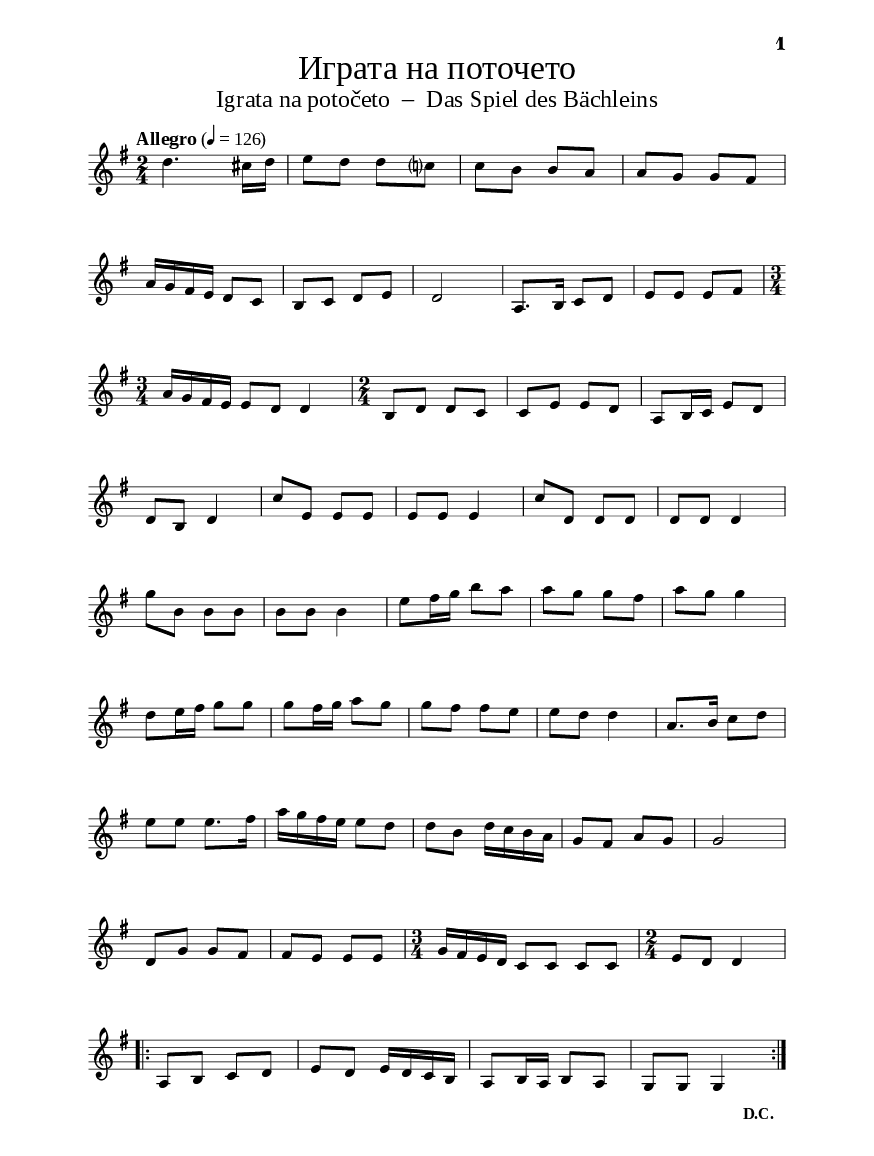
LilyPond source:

\version "2.24.4"

% include paper part and global functions
\include "include/globals.ily"

\bookpart {
  \label #'ref172
  \tocItem \markup "Играта на поточето – Igrata na potočeto"
  \paper {
  print-all-headers = ##t
  print-page-number = ##t
  print-first-page-number = ##t


  % put page numbers on the top and change the font style.
  oddHeaderMarkup = \markup
  \fill-line {
    ""
    \unless \on-first-page-of-part \fromproperty #'header:instrument
    \if \should-print-page-number \abs-fontsize #7 { \number \fromproperty #'page:page-number-string }
  }
  %% evenHeaderMarkup would inherit the value of
  %% oddHeaderMarkup if it were not defined here
  evenHeaderMarkup = \markup
  \fill-line {
    \if \should-print-page-number \abs-fontsize #7 { \number \fromproperty #'page:page-number-string }
    \unless \on-first-page-of-part \fromproperty #'header:instrument
    ""
  }

  oddFooterMarkup = \markup ""

  evenFooterMarkup = ""
  left-margin = 1.5\cm
  right-margin = 1.5\cm
  top-margin = 1\cm
  bottom-margin = 1.2\cm
  ragged-bottom = ##t % do not spread the staves to fill the whole vertical space
  top-markup-spacing.basic-distance = 0\mm % margin between page number and system for the first page
  top-system-spacing.basic-distance = 10\mm % margin between page number and system for the other pages

  % change distance between staves
  system-system-spacing =
  #'((basic-distance . 15.5)
     (minimum-distance . 6)
     (padding . 1)
     (stretchability . 12))
}

\header {
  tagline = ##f
}

  \score {
    \include "include/score-layout.ily"

    \new Voice \absolute {
      \clef treble
      \key g \major
      \time 2/4
      \tempoFunc "Allegro" 4 "126"
      %\autoBeamOff
      d''4. cis''16 d''16 | % 2
      e''8 d''8 d''8 c''?8 | % 3
      c''8 b'8 b'8 a'8 | % 4
      a'8 g'8 g'8 fis'8 \break | % 5
      a'16 g'16 fis'16 e'16 d'8 c'8 | % 6
      b8 c'8 d'8 e'8 | % 7
      d'2 | % 8
      a8. b16 c'8 d'8 | % 9
      e'8 e'8 e'8 fis'8 \break

      \time 3/4  a'16 g'16 fis'16 e'16 e'8 d'8 d'4 | % 11
      \time 2/4  b8 d'8 d'8 c'8 | % 12
      c'8 e'8 e'8 d'8 | % 13
      a8 b16 c'16 e'8 d'8 \break | % 14
      d'8 b8 d'4 | % 15
      c''8 e'8 e'8 e'8 | % 16
      e'8 e'8 e'4 | % 17
      c''8 d'8 d'8 d'8 | % 18
      d'8 d'8 d'4 \break | % 19
      g''8 b'8 b'8 b'8 |
      b'8 b'8 b'4 | % 21
      e''8 fis''16 g''16 b''8 a''8 | % 22
      a''8 g''8 g''8 fis''8 | % 23
      a''8 g''8 g''4 \break | % 24
      d''8 e''16 fis''16 g''8 g''8 | % 25
      g''8 fis''16 g''16 a''8 g''8 | % 26
      g''8 fis''8 fis''8 e''8 | % 27
      e''8 d''8 d''4 | % 28
      a'8. b'16 c''8 d''8 \break | % 29
      e''8 e''8 e''8. fis''16 |
      a''16 g''16 fis''16 e''16 e''8 d''8 | % 31
      d''8 b'8 d''16 c''16 b'16 a'16 | % 32
      g'8 fis'8 a'8 g'8 | % 33
      g'2 \break | % 34
      d'8 g'8 g'8 fis'8 | % 35
      fis'8 e'8 e'8 e'8 | % 36
      \time 3/4  g'16 fis'16 e'16 d'16 \autoBeamOff c'8 [c'8] c'8 [c'8] | \autoBeamOn % 37
      \time 2/4  e'8 d'8 d'4 \break | % 38
      \bar ".|:-|"
      a8 b8 c'8 d'8 | % 39
      e'8 d'8 e'16 d'16 c'16 b16 |
      a8 b16 a16 b8 a8 | % 41
      g8 g8 g4
      \bar ":|."
    }

    %\addlyrics {}
    %\addlyrics {}

    \header {
      title = \titleFunc "Играта на поточето" "Igrata na potočeto  –  Das Spiel des Bächleins"
    }

    \midi{}

  } % score

  \markup \dc-one "D.C."

  % include foreign translation(s) of the song
  % \include "../../lyrics/de/000_empty_template_lyrics_de.ly"

} % bookpart

% Più mosso
%
